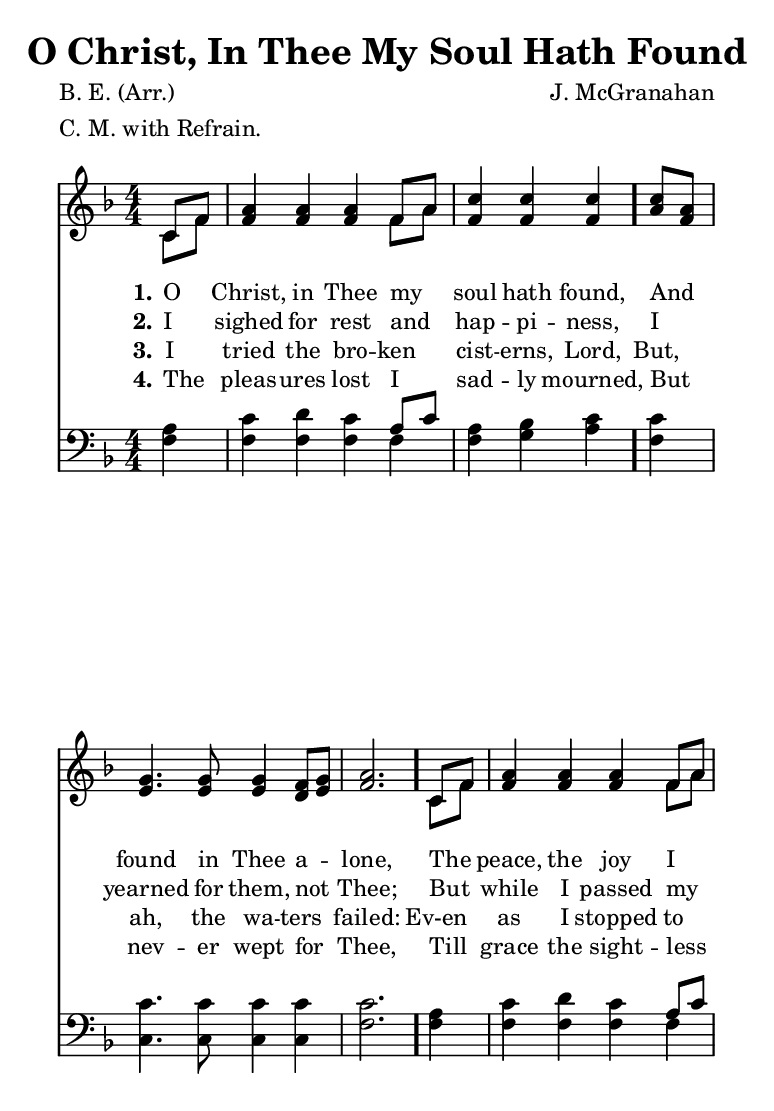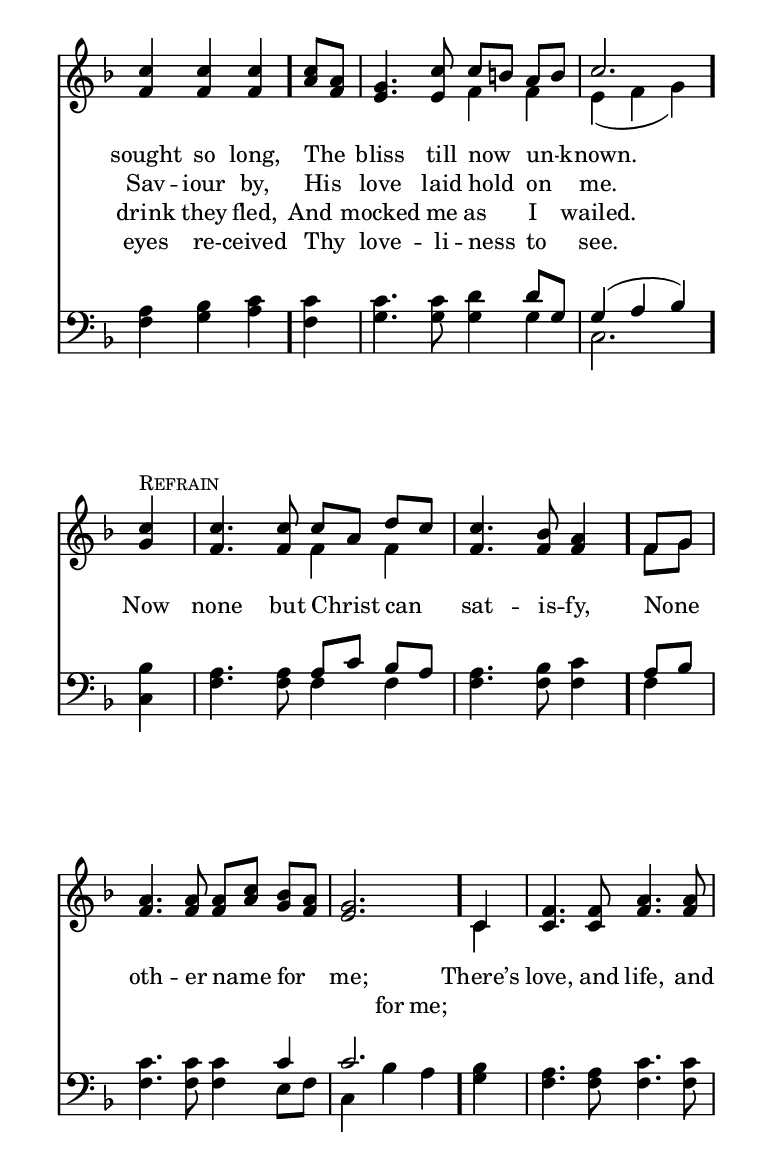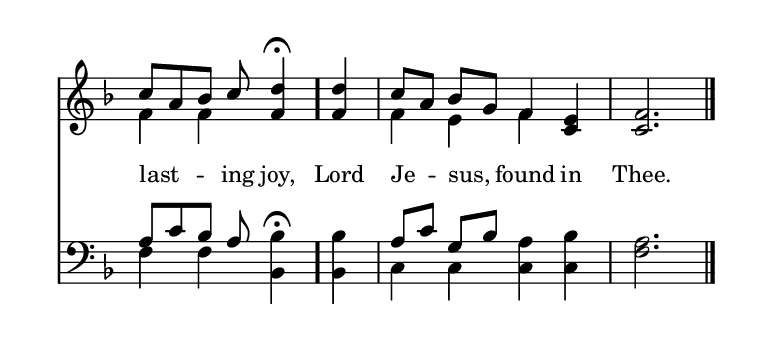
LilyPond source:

\include "common/global.ily"
\paper {
  \include "common/paper.ily"
  %ragged-bottom = ##t
  %ragged-last-bottom = ##t
  %systems-per-page = ##f
  %page-count = ##f
}

\header{
  hymnnumber = "106"
  title = "O Christ, In Thee My Soul Hath Found"
  tunename = ""
  meter = "C. M. with Refrain."
  poet = "B. E. (Arr.)"
  composer = "J. McGranahan"
  %copyright = ""
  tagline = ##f
}

% for fermata in MIDI
ta = { \tempo 4=80 }
tb = { \tempo 4=32 }

patternAA = { }

global = {
  \include "common/overrides.ily"
  \override Staff.TimeSignature.style = #'numbered
  \time 4/4
  \override Score.MetronomeMark.transparent = ##t % hide all fermata changes too
  \ta
  \key f \major
  \partial 4
  \autoBeamOff
}

notesSoprano = {
\global
\relative c' {

  c8[ f8] | a4 a4 a4 f8[ a8] | c4 c4 c4
  c8[ a8] | g4. g8 g4 f8[ g8] | a2.
  c,8[ f8] | a4 a4 a4 f8[ a8] | c4 c4 c4
  c8[ a8] | g4. c8 c8[ b!8] a8[ b8] | c2.

  << s^\markup { \small \caps "Refrain" }
  { c4 | c4. c8 c8[ a8] d8[ c8] | c4. bes8 a4 } >>
  f8[ g8] | a4. a8 a8[ c8] bes8[ a8] | g2.
  c,4 | f4. f8 a4. a8 | c8[ a8 bes8] c8 \tb d4 \fermata \ta
  d4 | c8[ a8] bes8[ g8] f4 e4 | f2.

  \bar "|."

}
}

notesAlto = {
\global
\relative e' {

  c8[ f8] | f4 f4 f4 f8[ a8] | f4 f4 f4
  a8[ f8] | e4. e8 e4 d8[ e8] | f2.
  c8[ f8] | f4 f4 f4 f8[ a8] | f4 f4 f4
  a8[ f8] | e4. e8 f4 f4 | e4( f4 g4)

  g4 | f4. f8 f4 f4 | f4. f8 f4
  f8[ g8] | f4. f8 f8[ a8] g8[ f8] | e2.
  c4 | c4. c8 f4. f8 | f4 f4 f4
  f4 | f4 e4 f4 c4 | c2.

}
}

notesTenor = {
\global
\relative a {

  a4 | c4 d4 c4 a8[ c8] | a4 bes4 c4
  c4 | c4. c8 c4 c4 | c2.
  a4 | c4 d4 c4 a8[ c8] | a4 bes4 c4
  c4 | c4. c8 d4 d8[ g,8] | g4( a4 bes4)

  bes4 | a4. a8 a8[ c8] bes8[ a8] | a4. bes8 c4 
  a8[ bes8] | c4. c8 c4 c4 | c2.
  bes4 | a4. a8 c4. c8 | a8[ c8 bes8] a8 bes4
  bes4 | a8[ c8] g8[ bes8] a4 bes4 | a2.

}
}

notesBass = {
\global
\relative f {

  f4 | f4 f4 f4 f4 | f4 g4 a4
  f4 | c4. c8 c4 c4 | f2.
  f4 | f4 f4 f4 f4 | f4 g4 a4
  f4 | g4. g8 g4 g4 | c,2.

  c4 | f4. f8 f4 f4 | f4. f8 f4
  f4 | f4. f8 f4 e8[ f8] | c4 bes'4 a4
  g4 | f4. f8 f4. f8 | f4 f4 bes,4 \fermata
  bes4 | c4 c4 c4 c4 | f2.

}
}

Refrain = \lyricmode {

Now none but Christ can sat -- is -- fy, \bar "."
None oth -- er name for me; \bar "."
There’s love, and life, and last -- ing joy, \bar "."
Lord Je -- sus, found in Thee. \bar "."

}

wordsA = \lyricmode {
\set stanza = "1."

O Christ, in Thee my soul hath found, \bar "."
And found in Thee a -- lone, \bar "."
The peace, the joy I sought so long, \bar "."
The bliss till now un -- known. \bar "."

}

wordsB = \lyricmode {
\set stanza = "2."

I sighed for rest and hap -- pi -- ness,
I yearned for them, not Thee;
But while I passed my Sav -- iour by,
His love laid hold on me.

\Refrain

}

wordsC = \lyricmode {
\set stanza = "3."

I tried the bro -- ken cist -- erns, Lord,
But, ah, the wa -- ters failed:
Ev-en as I stopped to drink they fled,
And mocked me as I wailed.

}

wordsD = \lyricmode {
\set stanza = "4."

The pleas -- ures lost I sad -- ly mourned,
But nev -- er wept for Thee,
Till grace the sight -- less eyes re -- ceived
Thy love -- li -- ness to see.

}

underWords = \lyricmode {

{ \repeat unfold 41 { \skip 4 } }
\markup { \with-color #white { _ } } for me;

}

\score {
  \context ChoirStaff <<
    \context Staff = upper <<
      \set Staff.autoBeaming = ##f
      \set ChoirStaff.systemStartDelimiter = #'SystemStartBar
      \set ChoirStaff.printPartCombineTexts = ##f
      \partcombine #'(2 . 9) \notesSoprano \notesAlto
      \context NullVoice = sopranos { \voiceOne << \notesSoprano >> }
      \context NullVoice = altos { \voiceTwo << \notesAlto >> }
      \context Lyrics = one   \lyricsto sopranos \wordsA
      \context Lyrics = two   \lyricsto sopranos \wordsB
      \context Lyrics = three \lyricsto sopranos \wordsC
      \context Lyrics = four  \lyricsto sopranos \wordsD
    >>
    \context Staff = men <<
      \set Staff.autoBeaming = ##f
      \clef bass
      \set ChoirStaff.printPartCombineTexts = ##f
      \partcombine #'(2 . 9) \notesTenor \notesBass
      \context NullVoice = tenors { \voiceOne << \notesTenor >> }
      \context NullVoice = basses { \voiceTwo << \notesBass >> }
    >>
    \context Lyrics = three \lyricsto basses \underWords
  >>
  \layout {
    \include "common/layout.ily"
  }
  \midi{
    \include "common/midi.ily"
  }
}

\version "2.19.49"  % necessary for upgrading to future LilyPond versions.

% vi:set et ts=2 sw=2 ai nocindent syntax=lilypond:
